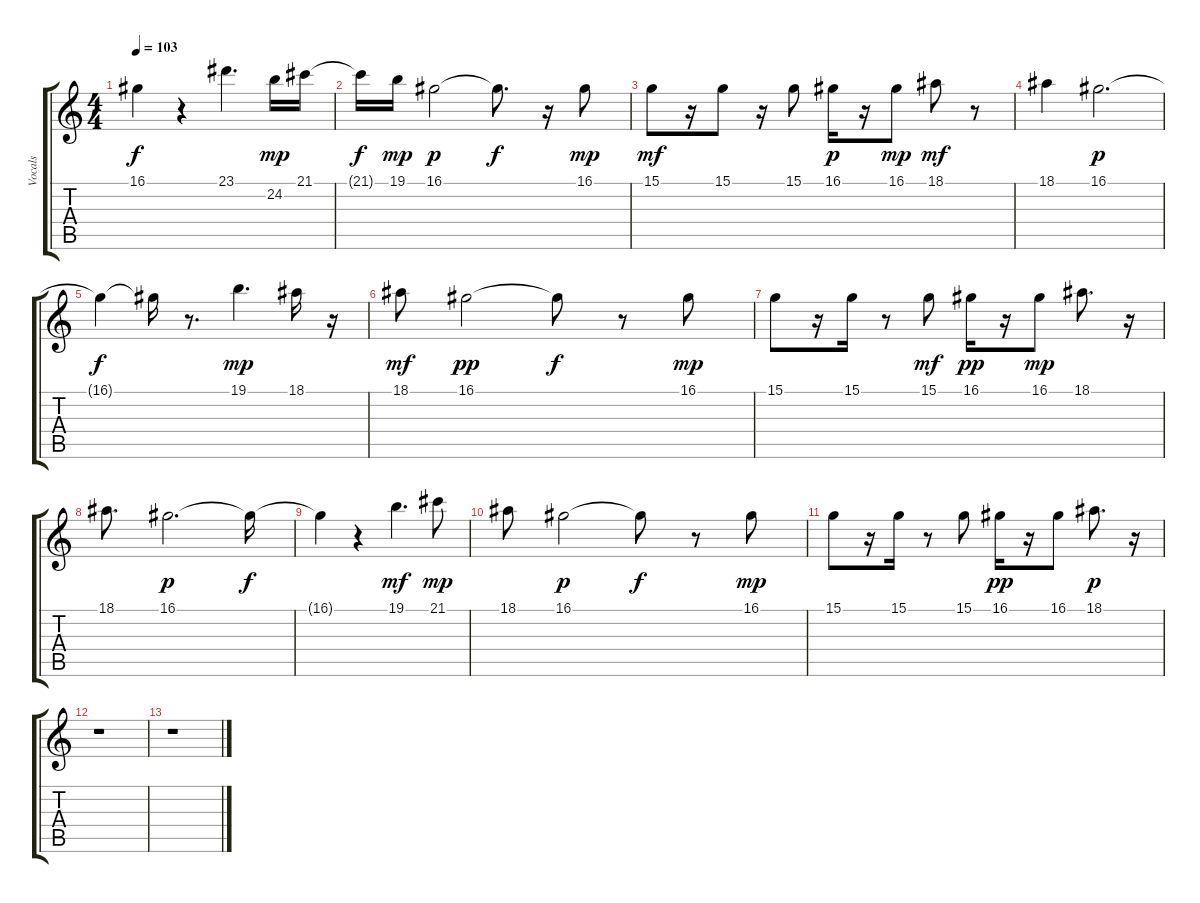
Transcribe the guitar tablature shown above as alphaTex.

\track ("Vocals" "Vocals") {instrument panflute}
\staff {score tabs}
\tuning (E4 B3 G3 D3 A2 E2) {hide}
\ts (4 4)
\tempo 103
\clef g2
\ks c
16.1{t}.4{dy f} r.4 23.1.4{d} 24.2.16{dy mp} 21.1.16 |
21.1{t}.16{dy f} 19.1.16{dy mp} 16.1.2{dy p} 16.1{t}.8{d dy f} r.16 16.1.8{dy mp} |
15.1.8{dy mf} r.16 15.1.8 r.16 15.1.8 16.1.16{dy p} r.16 16.1.8{dy mp} 18.1.8{dy mf} r.8 |
18.1.4 16.1.2{d dy p} |
16.1{t}.4{dy f} 16.1{t}.16 r.8{d} 19.1.4{d dy mp} 18.1.16 r.16 |
18.1.8{dy mf} 16.1.2{dy pp} 16.1{t}.8{dy f} r.8 16.1.8{dy mp} |
15.1.8 r.16 15.1.16 r.8 15.1.8{dy mf} 16.1.16{dy pp} r.16 16.1.8{dy mp} 18.1.8{d} r.16 |
18.1.8{d} 16.1.2{d dy p} 16.1{t}.16{dy f} |
16.1{t}.4 r.4 19.1.4{d dy mf} 21.1.8{dy mp} |
18.1.8 16.1.2{dy p} 16.1{t}.8{dy f} r.8 16.1.8{dy mp} |
15.1.8 r.16 15.1.16 r.8 15.1.8 16.1.16{dy pp} r.16 16.1.8 18.1.8{d dy p} r.16 |
r.1 |
r.1
